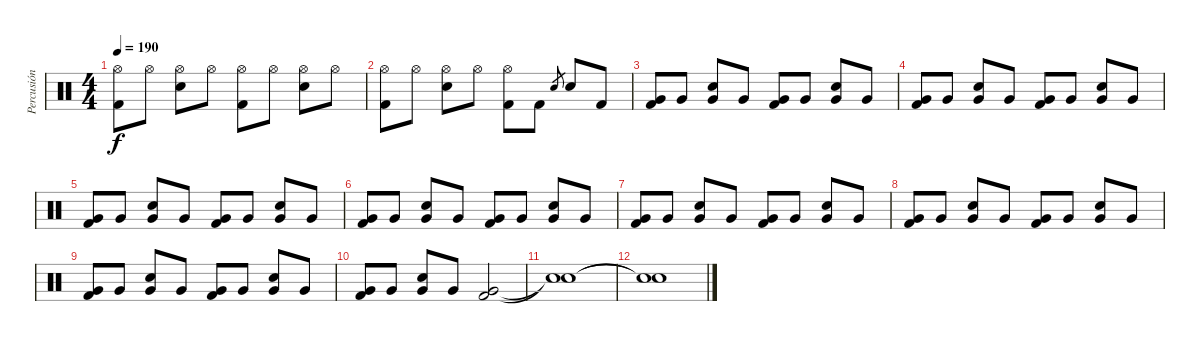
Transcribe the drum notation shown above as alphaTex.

\track ("Percusión" "Percusión") {instrument percussion}
\staff {score}
\articulation defaults
\ts (4 4)
\tempo 190
\clef neutral
\ks c
("Hi-Hat (open)" "Kick (hit) 2").8{dy f} "Hi-Hat (open)".8 ("Hi-Hat (open)" "Snare (hit) 2").8 "Hi-Hat (open)".8 ("Hi-Hat (open)" "Kick (hit) 2").8 "Hi-Hat (open)".8 ("Hi-Hat (open)" "Snare (hit) 2").8 "Hi-Hat (open)".8 |
("Hi-Hat (open)" "Kick (hit) 2").8 "Hi-Hat (open)".8 ("Hi-Hat (open)" "Snare (hit) 2").8 "Hi-Hat (open)".8 ("Hi-Hat (open)" "Kick (hit) 2").8 "Kick (hit) 2".8 "Snare (hit) 2".8{gr} "Snare (hit) 2".8 "Kick (hit) 2".8 |
("Very Low Tom (hit)" "Kick (hit) 2").8 "Very Low Tom (hit)".8 ("Very Low Tom (hit)" "Snare (hit) 2").8 "Very Low Tom (hit)".8 ("Very Low Tom (hit)" "Kick (hit) 2").8 "Very Low Tom (hit)".8 ("Very Low Tom (hit)" "Snare (hit) 2").8 "Very Low Tom (hit)".8 |
("Very Low Tom (hit)" "Kick (hit) 2").8 "Very Low Tom (hit)".8 ("Very Low Tom (hit)" "Snare (hit) 2").8 "Very Low Tom (hit)".8 ("Very Low Tom (hit)" "Kick (hit) 2").8 "Very Low Tom (hit)".8 ("Very Low Tom (hit)" "Snare (hit) 2").8 "Very Low Tom (hit)".8 |
("Very Low Tom (hit)" "Kick (hit) 2").8 "Very Low Tom (hit)".8 ("Very Low Tom (hit)" "Snare (hit) 2").8 "Very Low Tom (hit)".8 ("Very Low Tom (hit)" "Kick (hit) 2").8 "Very Low Tom (hit)".8 ("Very Low Tom (hit)" "Snare (hit) 2").8 "Very Low Tom (hit)".8 |
("Very Low Tom (hit)" "Kick (hit) 2").8 "Very Low Tom (hit)".8 ("Very Low Tom (hit)" "Snare (hit) 2").8 "Very Low Tom (hit)".8 ("Very Low Tom (hit)" "Kick (hit) 2").8 "Very Low Tom (hit)".8 ("Very Low Tom (hit)" "Snare (hit) 2").8 "Very Low Tom (hit)".8 |
("Very Low Tom (hit)" "Kick (hit) 2").8 "Very Low Tom (hit)".8 ("Very Low Tom (hit)" "Snare (hit) 2").8 "Very Low Tom (hit)".8 ("Very Low Tom (hit)" "Kick (hit) 2").8 "Very Low Tom (hit)".8 ("Very Low Tom (hit)" "Snare (hit) 2").8 "Very Low Tom (hit)".8 |
("Very Low Tom (hit)" "Kick (hit) 2").8 "Very Low Tom (hit)".8 ("Very Low Tom (hit)" "Snare (hit) 2").8 "Very Low Tom (hit)".8 ("Very Low Tom (hit)" "Kick (hit) 2").8 "Very Low Tom (hit)".8 ("Very Low Tom (hit)" "Snare (hit) 2").8 "Very Low Tom (hit)".8 |
("Very Low Tom (hit)" "Kick (hit) 2").8 "Very Low Tom (hit)".8 ("Very Low Tom (hit)" "Snare (hit) 2").8 "Very Low Tom (hit)".8 ("Very Low Tom (hit)" "Kick (hit) 2").8 "Very Low Tom (hit)".8 ("Very Low Tom (hit)" "Snare (hit) 2").8 "Very Low Tom (hit)".8 |
("Very Low Tom (hit)" "Kick (hit) 2").8 "Very Low Tom (hit)".8 ("Very Low Tom (hit)" "Snare (hit) 2").8 "Very Low Tom (hit)".8 ("Very Low Tom (hit)" "Kick (hit) 2").2 |
("Snare (hit)"{t} "Snare (hit)"{t}).1 |
("Snare (hit)"{t} "Snare (hit)"{t}).1
